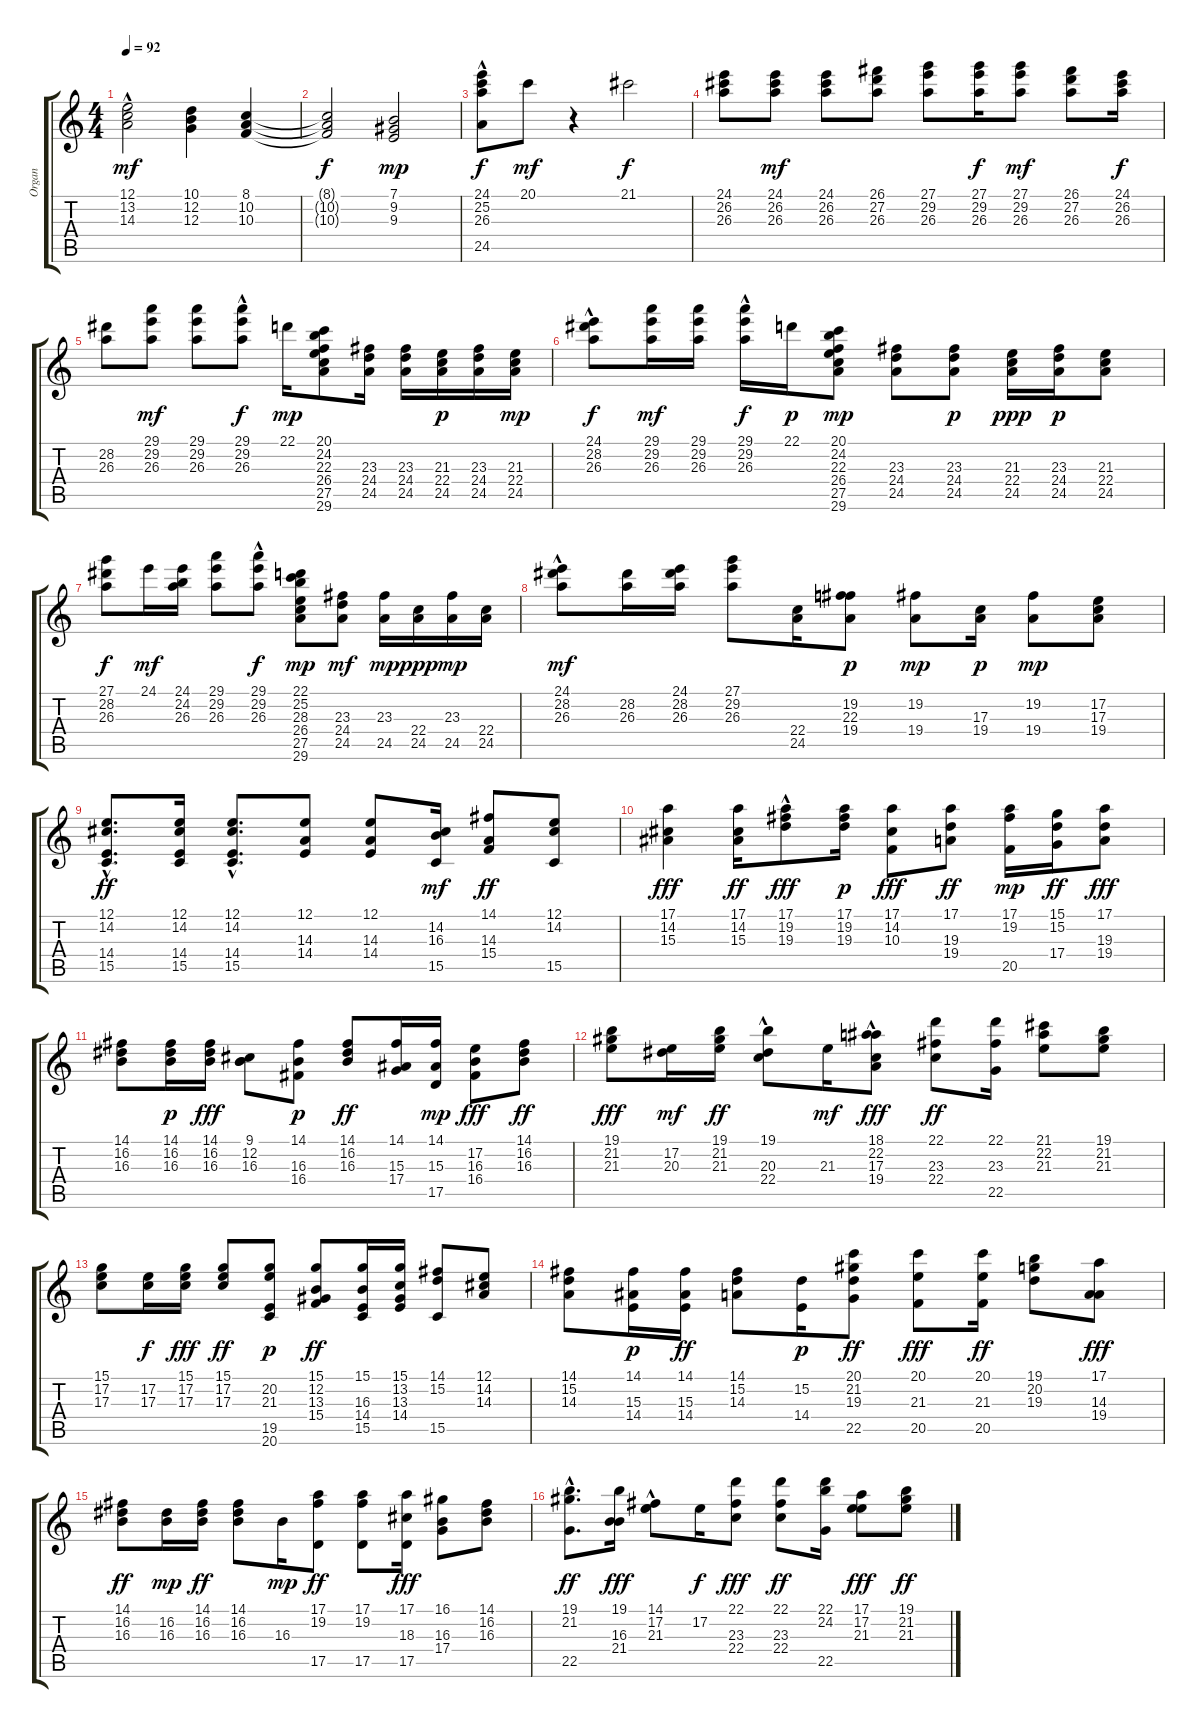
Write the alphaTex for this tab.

\track ("Organ " "Organ ") {instrument rockorgan}
\staff {score tabs}
\tuning (E4 B3 G3 D3 A2 E2) {hide}
\ts (4 4)
\tempo 92
\clef g2
\ks c
(12.1 13.2{hac} 14.3{hac}).2{dy mf} (10.1 12.2 12.3).4 (8.1 10.2 10.3).4 |
(8.1{t} 10.2{t} 10.3{t}).2{dy f} (7.1 9.2 9.3).2{dy mp} |
(24.1{hac} 25.2 26.3 24.5).8{dy f} 20.1.8{dy mf} r.4 21.1.2{dy f} |
(24.1 26.2 26.3).8 (24.1 26.2 26.3).8{dy mf} (24.1 26.2 26.3).8 (26.1 27.2 26.3).8 (27.1 29.2 26.3).8 (27.1 29.2 26.3).16{dy f} (27.1 29.2 26.3).8{dy mf} (26.1 27.2 26.3).8 (24.1 26.2 26.3).16{dy f} |
(28.2 26.3).8 (29.1 29.2 26.3).8{dy mf} (29.1 29.2 26.3).8 (29.1 29.2{hac} 26.3{hac}).8{dy f} 22.1.16{dy mp} (20.1 24.2 22.3 26.4 27.5 29.6).8 (23.3 24.4 24.5).16 (23.3 24.4 24.5).16 (21.3 22.4 24.5).16{dy p} (23.3 24.4 24.5).16 (21.3 22.4 24.5).16{dy mp} |
(24.1{hac} 28.2 26.3).8{dy f} (29.1 29.2 26.3).16{dy mf} (29.1 29.2 26.3).16 (29.1 29.2{hac} 26.3{hac}).16{dy f} 22.1.16{dy p} (20.1 24.2 22.3 26.4 27.5 29.6).8{dy mp} (23.3 24.4 24.5).8 (23.3 24.4 24.5).8{dy p} (21.3 22.4 24.5).16{dy ppp} (23.3 24.4 24.5).16{dy p} (21.3 22.4 24.5).8 |
(27.1 28.2 26.3).8{dy f} 24.1.16{dy mf} (24.1 24.2 26.3).16 (29.1 29.2 26.3).8 (29.1{hac} 29.2 26.3{hac}).8{dy f} (22.1 25.2 28.3 26.4 27.5 29.6).8{dy mp} (23.3 24.4 24.5).8{dy mf} (23.3 24.5).16{dy mp} (22.4 24.5).16{dy ppp} (23.3 24.5).16{dy mp} (22.4 24.5).16 |
(24.1{hac} 28.2 26.3).8{dy mf} (28.2 26.3).16 (24.1 28.2 26.3).16 (27.1 29.2 26.3).8 (22.4 24.5).16 (19.2 22.3 19.4).8{dy p} (19.2 19.4).8{dy mp} (17.3 19.4).16{dy p} (19.2 19.4).8{dy mp} (17.2 17.3 19.4).8 |
(12.1{hac} 14.2{hac} 14.4{hac} 15.5{hac}).8{d dy ff} (12.1 14.2 14.4 15.5).16 (12.1{hac} 14.2{hac} 14.4{hac} 15.5{hac}).8{d} (12.1 14.3 14.4).8 (12.1 14.3 14.4).8 (14.2 16.3 15.5).16{dy mf} (14.1 14.3 15.4).8{dy ff} (12.1 14.2 15.5).8 |
(17.1 14.2 15.3).4{dy fff} (17.1 14.2 15.3).16{dy ff} (17.1 19.2{hac} 19.3{hac}).8{dy fff} (17.1 19.2 19.3).16{dy p} (17.1 14.2 10.3).8{dy fff} (17.1 19.3 19.4).8{dy ff} (17.1 19.2 20.5).16{dy mp} (15.1 15.2 17.4).16{dy ff} (17.1 19.3 19.4).8{dy fff} |
(14.1 16.2 16.3).8 (14.1 16.2 16.3).16{dy p} (14.1 16.2 16.3).16{dy fff} (9.1 12.2 16.3).8 (14.1 16.3 16.4).8{dy p} (14.1 16.2 16.3).8{dy ff} (14.1 15.3 17.4).16 (14.1 15.3 17.5).16{dy mp} (17.2 16.3 16.4).8{dy fff} (14.1 16.2 16.3).8{dy ff} |
(19.1 21.2 21.3).8{dy fff} (17.2 20.3).16{dy mf} (19.1 21.2 21.3).16{dy ff} (19.1 20.3 22.4{hac}).8 21.3.16{dy mf} (18.1 22.2 17.3{hac} 19.4{hac}).8{dy fff} (22.1 23.3 22.4).8{dy ff} (22.1 23.3 22.5).16 (21.1 22.2 21.3).8 (19.1 21.2 21.3).8 |
(15.1 17.2 17.3).8 (17.2 17.3).16{dy f} (15.1 17.2 17.3).16{dy fff} (15.1 17.2 17.3).8{dy ff} (20.2 21.3 19.5 20.6).8{dy p} (15.1 12.2 13.3 15.4).8{dy ff} (15.1 16.3 14.4 15.5).16 (15.1 13.2 13.3 14.4).16 (14.1 15.2 15.5).8 (12.1 14.2 14.3).8 |
(14.1 15.2 14.3).8 (14.1 15.3 14.4).16{dy p} (14.1 15.3 14.4).16{dy ff} (14.1 15.2 14.3).8 (15.2 14.4).16{dy p} (20.1 21.2 19.3 22.5).8{dy ff} (20.1 21.3 20.5).8{dy fff} (20.1 21.3 20.5).16{dy ff} (19.1 20.2 19.3).8 (17.1 14.3 19.4).8{dy fff} |
(14.1 16.2 16.3).8{dy ff} (16.2 16.3).16{dy mp} (14.1 16.2 16.3).16{dy ff} (14.1 16.2 16.3).8 16.3.16{dy mp} (17.1 19.2 17.5).8{dy ff} (17.1 19.2 17.5).8 (17.1 18.3 17.5).16{dy fff} (16.1 16.3 17.4).8 (14.1 16.2 16.3).8 |
(19.1{hac} 21.2{hac} 22.5{hac}).8{d dy ff} (19.1 16.3 21.4).16{dy fff} (14.1 17.2{hac} 21.3).8 17.2.16{dy f} (22.1 23.3 22.4).8{dy fff} (22.1 23.3 22.4).8{dy ff} (22.1 24.2 22.5).16 (17.1 17.2 21.3).8{dy fff} (19.1 21.2 21.3).8{dy ff}
